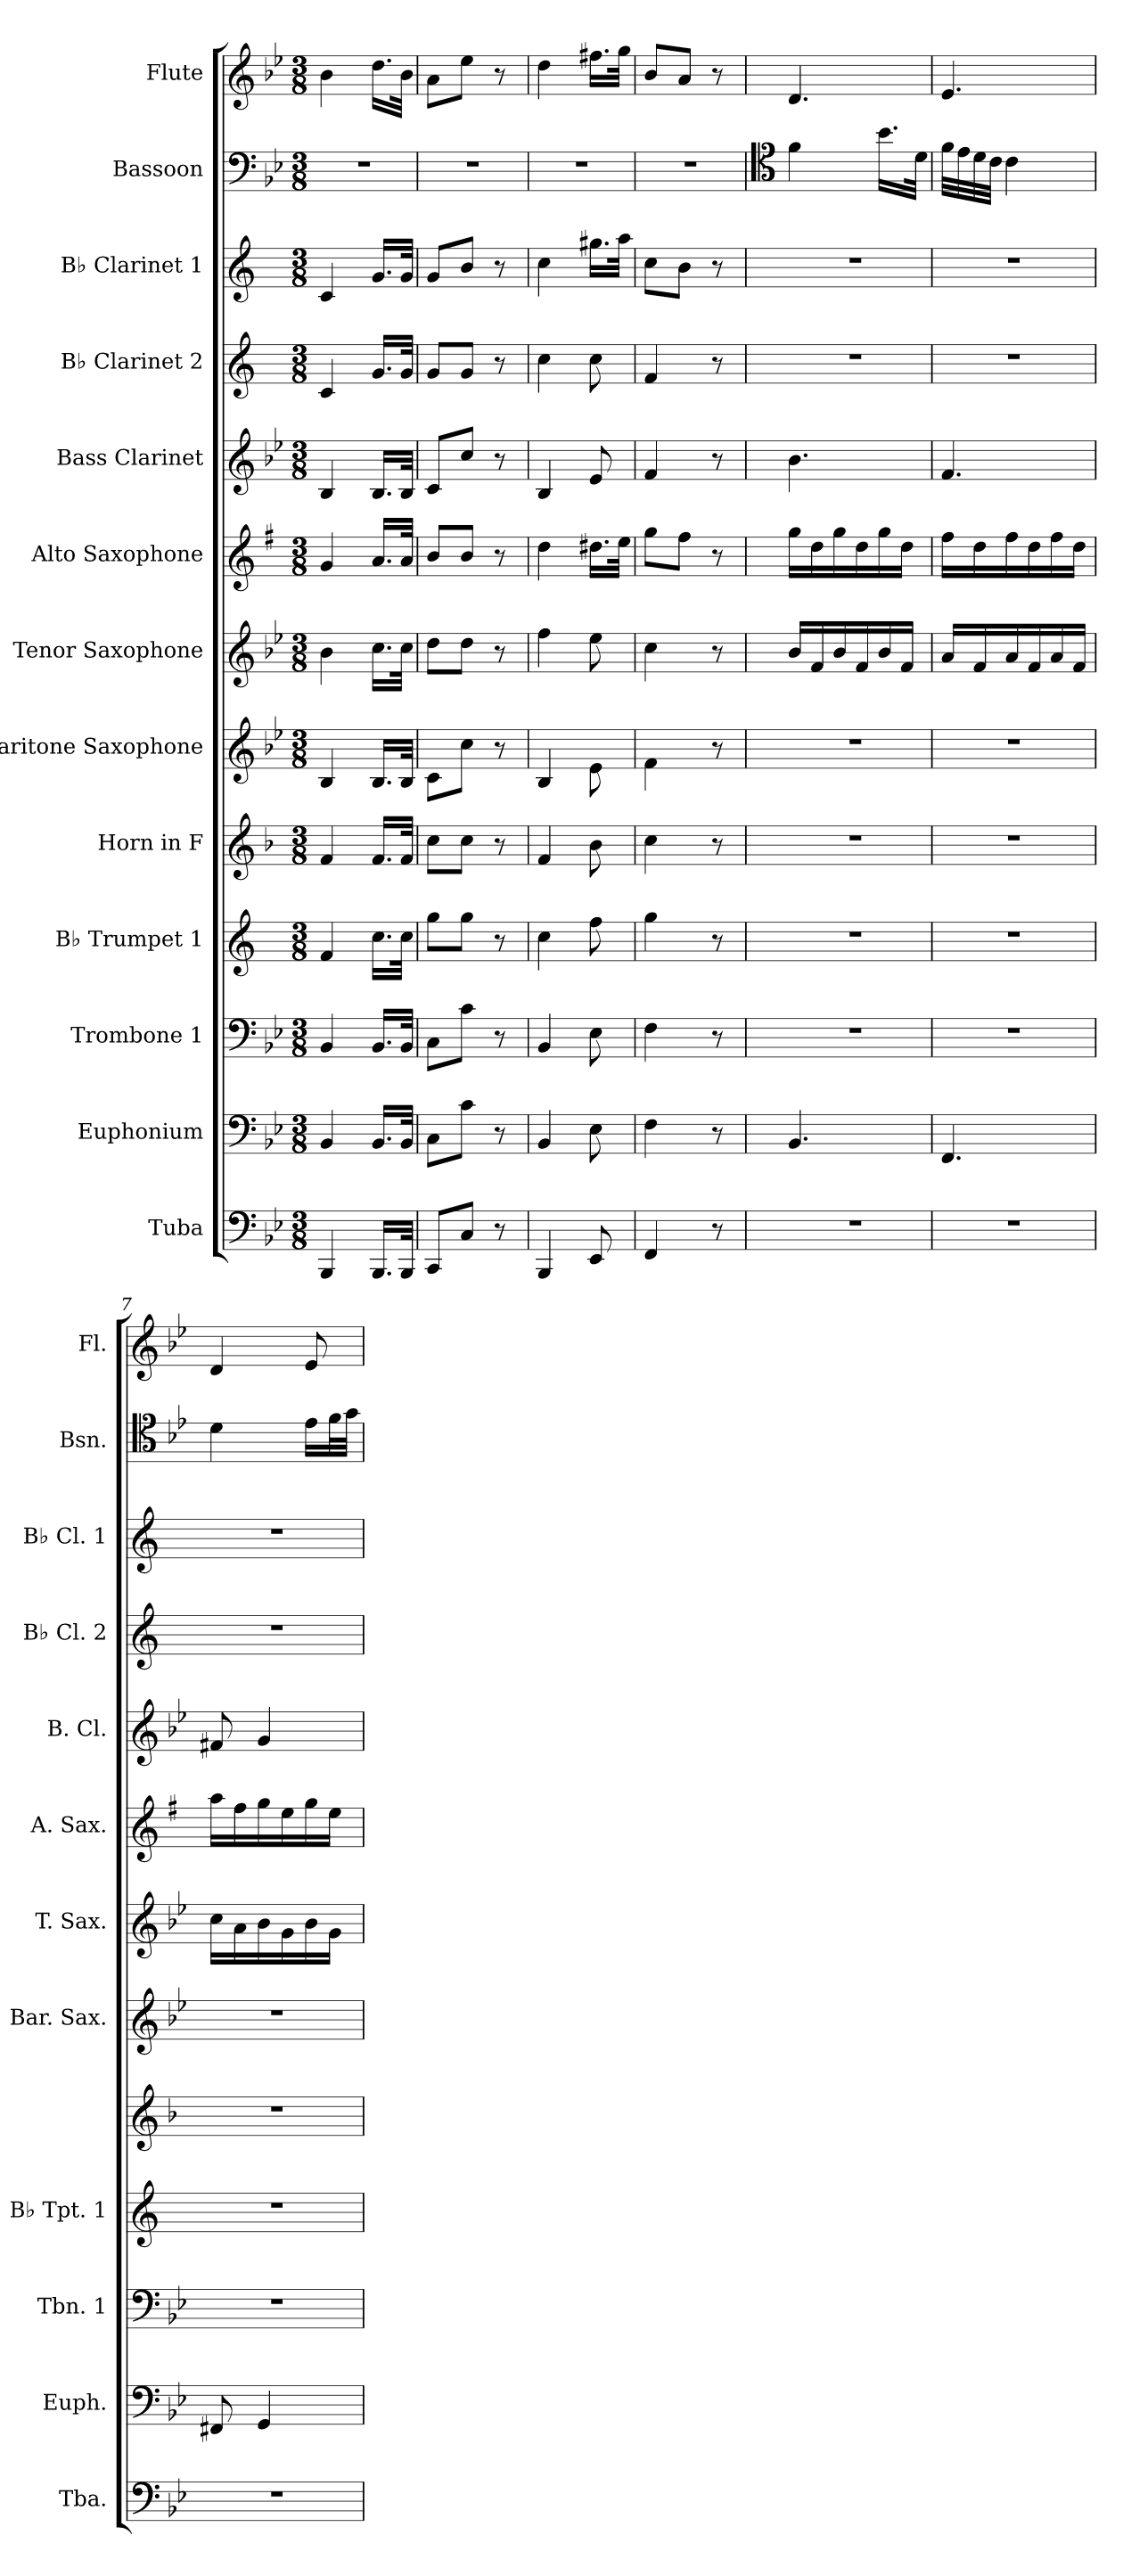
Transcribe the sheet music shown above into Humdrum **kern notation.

**kern	**kern	**kern	**kern	**kern	**kern	**kern	**kern	**kern	**kern	**kern	**kern	**kern
*part13	*part12	*part11	*part10	*part9	*part8	*part7	*part6	*part5	*part4	*part3	*part2	*part1
*staff13	*staff12	*staff11	*staff10	*staff9	*staff8	*staff7	*staff6	*staff5	*staff4	*staff3	*staff2	*staff1
*I"Tuba	*I"Euphonium	*I"Trombone 1	*I"B♭ Trumpet 1	*I"Horn in F	*I"Baritone Saxophone	*I"Tenor Saxophone	*I"Alto Saxophone	*I"Bass Clarinet	*I"B♭ Clarinet 2	*I"B♭ Clarinet 1	*I"Bassoon	*I"Flute
*I'Tba.	*I'Euph.	*I'Tbn. 1	*I'B♭ Tpt. 1	*	*I'Bar. Sax.	*I'T. Sax.	*I'A. Sax.	*I'B. Cl.	*I'B♭ Cl. 2	*I'B♭ Cl. 1	*I'Bsn.	*I'Fl.
*clefF4	*clefF4	*clefF4	*clefG2	*clefG2	*clefG2	*clefG2	*clefG2	*clefG2	*clefG2	*clefG2	*clefF4	*clefG2
*	*	*	*ITrd1c2	*ITrd4c7	*ITrd12c21	*ITrd8c14	*ITrd5c9	*ITrd8c14	*ITrd1c2	*ITrd1c2	*	*
*k[b-e-]	*k[b-e-]	*k[b-e-]	*k[b-e-]	*k[b-e-]	*k[b-e-]	*k[b-e-]	*k[b-e-]	*k[b-e-]	*k[b-e-]	*k[b-e-]	*k[b-e-]	*k[b-e-]
*M3/8	*M3/8	*M3/8	*M3/8	*M3/8	*M3/8	*M3/8	*M3/8	*M3/8	*M3/8	*M3/8	*M3/8	*M3/8
*MM35	*MM35	*MM35	*MM35	*MM35	*MM35	*MM35	*MM35	*MM35	*MM35	*MM35	*MM35	*MM35
=1	=1	=1	=1	=1	=1	=1	=1	=1	=1	=1	=1	=1
4BBB-/	4BB-/	4BB-/	4e-/	4B-/	4BB-/	4B-\	4B-/	4BB-/	4B-/	4B-/	4.r	4b-\
16.BBB-/LL	16.BB-/LL	16.BB-/LL	16.b-\LL	16.B-/LL	16.BB-/LL	16.c\LL	16.c/LL	16.BB-/LL	16.f/LL	16.f/LL	.	16.dd\LL
32BBB-/JJk	32BB-/JJk	32BB-/JJk	32b-\JJk	32B-/JJk	32BB-/JJk	32c\JJk	32c/JJk	32BB-/JJk	32f/JJk	32f/JJk	.	32b-\JJk
=2	=2	=2	=2	=2	=2	=2	=2	=2	=2	=2	=2	=2
8CC/L	8C\L	8C\L	8ff\L	8f\L	8C\L	8d\L	8d/L	8C/L	8f/L	8f/L	4.r	8a\L
8C/J	8c\J	8c\J	8ff\J	8f\J	8c\J	8d\J	8d/J	8c/J	8f/J	8a/J	.	8ee-\J
8r	8r	8r	8r	8r	8r	8r	8r	8r	8r	8r	.	8r
=3	=3	=3	=3	=3	=3	=3	=3	=3	=3	=3	=3	=3
4BBB-/	4BB-/	4BB-/	4b-\	4B-/	4BB-/	4f\	4f\	4BB-/	4b-\	4b-\	4.r	4dd\
8EE-/	8E-\	8E-\	8ee-\	8e-\	8E-\	8e-\	16.f#X\LL	8E-/	8b-\	16.ff#X\LL	.	16.ff#X\LL
.	.	.	.	.	.	.	32g\JJk	.	.	32gg\JJk	.	32gg\JJk
=4	=4	=4	=4	=4	=4	=4	=4	=4	=4	=4	=4	=4
4FF/	4F\	4F\	4ff\	4f\	4F\	4c\	8b-\L	4F/	4e-/	8b-\L	4.r	8b-/L
.	.	.	.	.	.	.	8a\J	.	.	8a\J	.	8a/J
8r	8r	8r	8r	8r	8r	8r	8r	8r	8r	8r	.	8r
=5	=5	=5	=5	=5	=5	=5	=5	=5	=5	=5	=5	=5
*	*	*	*	*	*	*	*	*	*	*	*clefC4	*
4.r	4.BB-/	4.r	4.r	4.r	4.r	16B-/LL	16b-\LL	4.B-\	4.r	4.r	4f\	4.d/
.	.	.	.	.	.	16F/	16f\	.	.	.	.	.
.	.	.	.	.	.	16B-/	16b-\	.	.	.	.	.
.	.	.	.	.	.	16F/	16f\	.	.	.	.	.
.	.	.	.	.	.	16B-/	16b-\	.	.	.	16.b-\LL	.
.	.	.	.	.	.	16F/JJ	16f\JJ	.	.	.	.	.
.	.	.	.	.	.	.	.	.	.	.	32d\JJk	.
=6	=6	=6	=6	=6	=6	=6	=6	=6	=6	=6	=6	=6
4.r	4.FF/	4.r	4.r	4.r	4.r	16A/LL	16a\LL	4.F/	4.r	4.r	32f\LLL	4.e-/
.	.	.	.	.	.	.	.	.	.	.	32e-\	.
.	.	.	.	.	.	16F/	16f\	.	.	.	32d\	.
.	.	.	.	.	.	.	.	.	.	.	32c\JJJ	.
.	.	.	.	.	.	16A/	16a\	.	.	.	4c\	.
.	.	.	.	.	.	16F/	16f\	.	.	.	.	.
.	.	.	.	.	.	16A/	16a\	.	.	.	.	.
.	.	.	.	.	.	16F/JJ	16f\JJ	.	.	.	.	.
=7	=7	=7	=7	=7	=7	=7	=7	=7	=7	=7	=7	=7
4.r	8FF#X/	4.r	4.r	4.r	4.r	16c\LL	16cc\LL	8F#X/	4.r	4.r	4d\	4d/
.	.	.	.	.	.	16A\	16a\	.	.	.	.	.
.	4GG/	.	.	.	.	16B-\	16b-\	4G/	.	.	.	.
.	.	.	.	.	.	16G\	16g\	.	.	.	.	.
.	.	.	.	.	.	16B-\	16b-\	.	.	.	16e-\LL	8e-/
.	.	.	.	.	.	16G\JJ	16g\JJ	.	.	.	32f\L	.
.	.	.	.	.	.	.	.	.	.	.	32g\JJJ	.
=	=	=	=	=	=	=	=	=	=	=	=	=
*-	*-	*-	*-	*-	*-	*-	*-	*-	*-	*-	*-	*-
